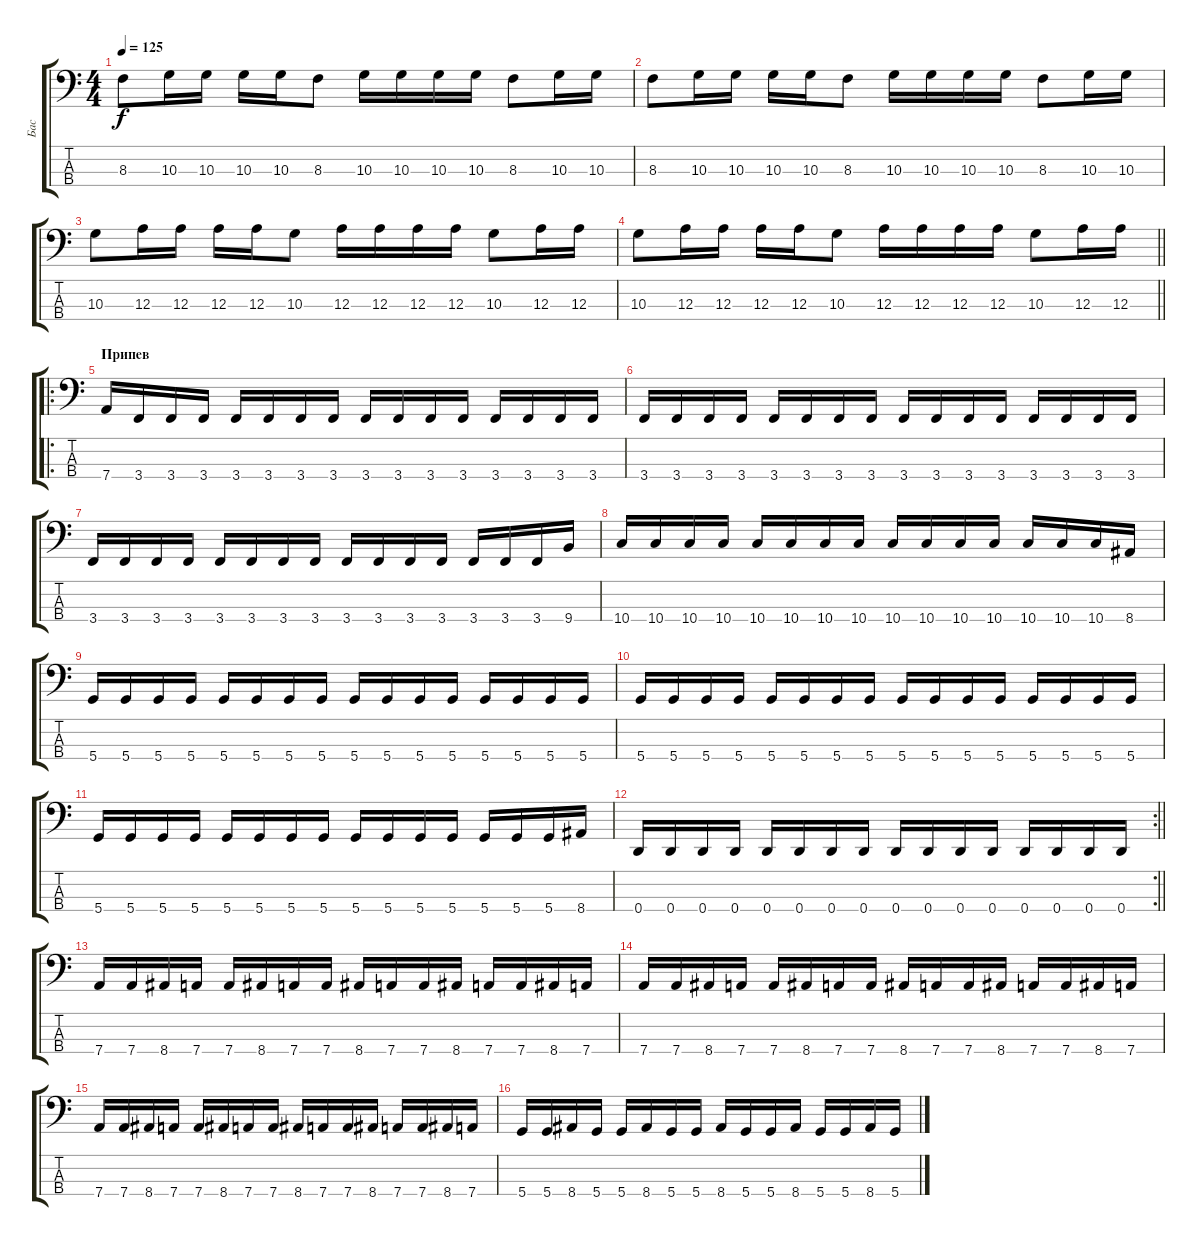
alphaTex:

\track ("Бас" "Бас") {instrument electricbasspick}
\staff {score tabs}
\tuning (G2 D2 A1 D1) {hide}
\ts (4 4)
\tempo 125
\clef f4
\ks c
8.3.8{dy f} 10.3.16 10.3.16 10.3.16 10.3.16 8.3.8 10.3.16 10.3.16 10.3.16 10.3.16 8.3.8 10.3.16 10.3.16 |
8.3.8 10.3.16 10.3.16 10.3.16 10.3.16 8.3.8 10.3.16 10.3.16 10.3.16 10.3.16 8.3.8 10.3.16 10.3.16 |
10.3.8 12.3.16 12.3.16 12.3.16 12.3.16 10.3.8 12.3.16 12.3.16 12.3.16 12.3.16 10.3.8 12.3.16 12.3.16 |
\barLineRight lightlight
10.3.8 12.3.16 12.3.16 12.3.16 12.3.16 10.3.8 12.3.16 12.3.16 12.3.16 12.3.16 10.3.8 12.3.16 12.3.16 |
\ro
\section ("" "Припев")
7.4.16 3.4.16 3.4.16 3.4.16 3.4.16 3.4.16 3.4.16 3.4.16 3.4.16 3.4.16 3.4.16 3.4.16 3.4.16 3.4.16 3.4.16 3.4.16 |
3.4.16 3.4.16 3.4.16 3.4.16 3.4.16 3.4.16 3.4.16 3.4.16 3.4.16 3.4.16 3.4.16 3.4.16 3.4.16 3.4.16 3.4.16 3.4.16 |
3.4.16 3.4.16 3.4.16 3.4.16 3.4.16 3.4.16 3.4.16 3.4.16 3.4.16 3.4.16 3.4.16 3.4.16 3.4.16 3.4.16 3.4.16 9.4.16 |
10.4.16 10.4.16 10.4.16 10.4.16 10.4.16 10.4.16 10.4.16 10.4.16 10.4.16 10.4.16 10.4.16 10.4.16 10.4.16 10.4.16 10.4.16 8.4.16 |
5.4.16 5.4.16 5.4.16 5.4.16 5.4.16 5.4.16 5.4.16 5.4.16 5.4.16 5.4.16 5.4.16 5.4.16 5.4.16 5.4.16 5.4.16 5.4.16 |
5.4.16 5.4.16 5.4.16 5.4.16 5.4.16 5.4.16 5.4.16 5.4.16 5.4.16 5.4.16 5.4.16 5.4.16 5.4.16 5.4.16 5.4.16 5.4.16 |
5.4.16 5.4.16 5.4.16 5.4.16 5.4.16 5.4.16 5.4.16 5.4.16 5.4.16 5.4.16 5.4.16 5.4.16 5.4.16 5.4.16 5.4.16 8.4.16 |
\rc 2
\barLineRight lightlight
0.4.16 0.4.16 0.4.16 0.4.16 0.4.16 0.4.16 0.4.16 0.4.16 0.4.16 0.4.16 0.4.16 0.4.16 0.4.16 0.4.16 0.4.16 0.4.16 |
7.4.16 7.4.16 8.4.16 7.4.16 7.4.16 8.4.16 7.4.16 7.4.16 8.4.16 7.4.16 7.4.16 8.4.16 7.4.16 7.4.16 8.4.16 7.4.16 |
7.4.16 7.4.16 8.4.16 7.4.16 7.4.16 8.4.16 7.4.16 7.4.16 8.4.16 7.4.16 7.4.16 8.4.16 7.4.16 7.4.16 8.4.16 7.4.16 |
7.4.16 7.4.16 8.4.16 7.4.16 7.4.16 8.4.16 7.4.16 7.4.16 8.4.16 7.4.16 7.4.16 8.4.16 7.4.16 7.4.16 8.4.16 7.4.16 |
5.4.16 5.4.16 8.4.16 5.4.16 5.4.16 8.4.16 5.4.16 5.4.16 8.4.16 5.4.16 5.4.16 8.4.16 5.4.16 5.4.16 8.4.16 5.4.16
